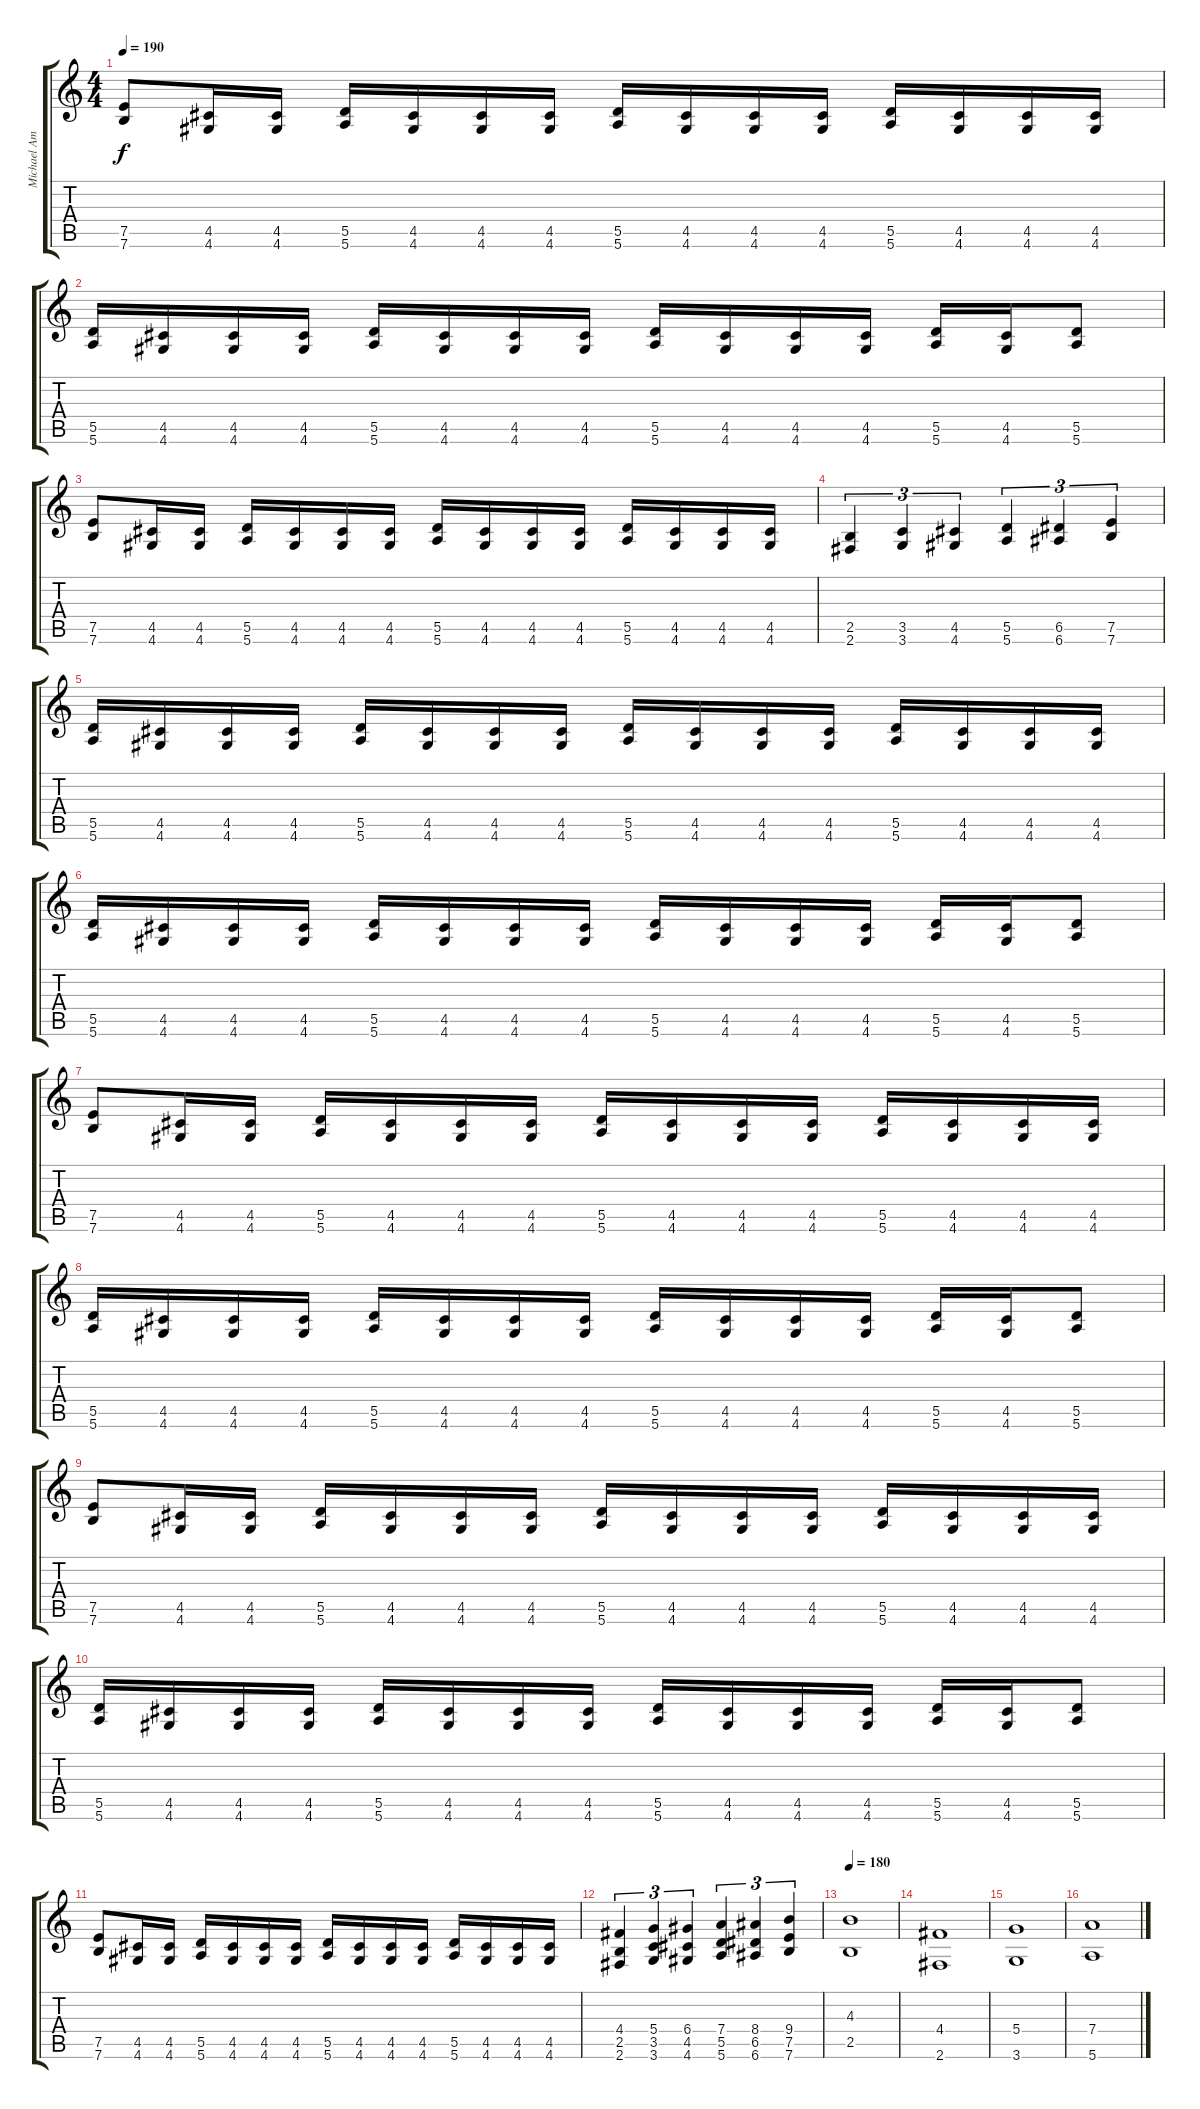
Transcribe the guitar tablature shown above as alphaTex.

\track ("Michael Amott" "Michael Am") {instrument distortionguitar}
\staff {score tabs}
\tuning (E4 B3 G3 D3 A2 E2) {hide}
\ts (4 4)
\tempo 190
\clef g2
\ks c
(7.5 7.6).8{dy f} (4.5 4.6).16 (4.5 4.6).16 (5.5 5.6).16 (4.5 4.6).16 (4.5 4.6).16 (4.5 4.6).16 (5.5 5.6).16 (4.5 4.6).16 (4.5 4.6).16 (4.5 4.6).16 (5.5 5.6).16 (4.5 4.6).16 (4.5 4.6).16 (4.5 4.6).16 |
(5.5 5.6).16 (4.5 4.6).16 (4.5 4.6).16 (4.5 4.6).16 (5.5 5.6).16 (4.5 4.6).16 (4.5 4.6).16 (4.5 4.6).16 (5.5 5.6).16 (4.5 4.6).16 (4.5 4.6).16 (4.5 4.6).16 (5.5 5.6).16 (4.5 4.6).16 (5.5 5.6).8 |
(7.5 7.6).8 (4.5 4.6).16 (4.5 4.6).16 (5.5 5.6).16 (4.5 4.6).16 (4.5 4.6).16 (4.5 4.6).16 (5.5 5.6).16 (4.5 4.6).16 (4.5 4.6).16 (4.5 4.6).16 (5.5 5.6).16 (4.5 4.6).16 (4.5 4.6).16 (4.5 4.6).16 |
(2.5 2.6).4{tu (3 2)} (3.5 3.6).4{tu (3 2)} (4.5 4.6).4{tu (3 2)} (5.5 5.6).4{tu (3 2)} (6.5 6.6).4{tu (3 2)} (7.5 7.6).4{tu (3 2)} |
(5.5 5.6).16 (4.5 4.6).16 (4.5 4.6).16 (4.5 4.6).16 (5.5 5.6).16 (4.5 4.6).16 (4.5 4.6).16 (4.5 4.6).16 (5.5 5.6).16 (4.5 4.6).16 (4.5 4.6).16 (4.5 4.6).16 (5.5 5.6).16 (4.5 4.6).16 (4.5 4.6).16 (4.5 4.6).16 |
(5.5 5.6).16 (4.5 4.6).16 (4.5 4.6).16 (4.5 4.6).16 (5.5 5.6).16 (4.5 4.6).16 (4.5 4.6).16 (4.5 4.6).16 (5.5 5.6).16 (4.5 4.6).16 (4.5 4.6).16 (4.5 4.6).16 (5.5 5.6).16 (4.5 4.6).16 (5.5 5.6).8 |
(7.5 7.6).8 (4.5 4.6).16 (4.5 4.6).16 (5.5 5.6).16 (4.5 4.6).16 (4.5 4.6).16 (4.5 4.6).16 (5.5 5.6).16 (4.5 4.6).16 (4.5 4.6).16 (4.5 4.6).16 (5.5 5.6).16 (4.5 4.6).16 (4.5 4.6).16 (4.5 4.6).16 |
(5.5 5.6).16 (4.5 4.6).16 (4.5 4.6).16 (4.5 4.6).16 (5.5 5.6).16 (4.5 4.6).16 (4.5 4.6).16 (4.5 4.6).16 (5.5 5.6).16 (4.5 4.6).16 (4.5 4.6).16 (4.5 4.6).16 (5.5 5.6).16 (4.5 4.6).16 (5.5 5.6).8 |
(7.5 7.6).8 (4.5 4.6).16 (4.5 4.6).16 (5.5 5.6).16 (4.5 4.6).16 (4.5 4.6).16 (4.5 4.6).16 (5.5 5.6).16 (4.5 4.6).16 (4.5 4.6).16 (4.5 4.6).16 (5.5 5.6).16 (4.5 4.6).16 (4.5 4.6).16 (4.5 4.6).16 |
(5.5 5.6).16 (4.5 4.6).16 (4.5 4.6).16 (4.5 4.6).16 (5.5 5.6).16 (4.5 4.6).16 (4.5 4.6).16 (4.5 4.6).16 (5.5 5.6).16 (4.5 4.6).16 (4.5 4.6).16 (4.5 4.6).16 (5.5 5.6).16 (4.5 4.6).16 (5.5 5.6).8 |
(7.5 7.6).8 (4.5 4.6).16 (4.5 4.6).16 (5.5 5.6).16 (4.5 4.6).16 (4.5 4.6).16 (4.5 4.6).16 (5.5 5.6).16 (4.5 4.6).16 (4.5 4.6).16 (4.5 4.6).16 (5.5 5.6).16 (4.5 4.6).16 (4.5 4.6).16 (4.5 4.6).16 |
(4.4 2.5 2.6).4{tu (3 2)} (5.4 3.5 3.6).4{tu (3 2)} (6.4 4.5 4.6).4{tu (3 2)} (7.4 5.5 5.6).4{tu (3 2)} (8.4 6.5 6.6).4{tu (3 2)} (9.4 7.5 7.6).4{tu (3 2)} |
\tempo 180
(4.3 2.5).1 |
(4.4 2.6).1 |
(5.4 3.6).1 |
(7.4 5.6).1
